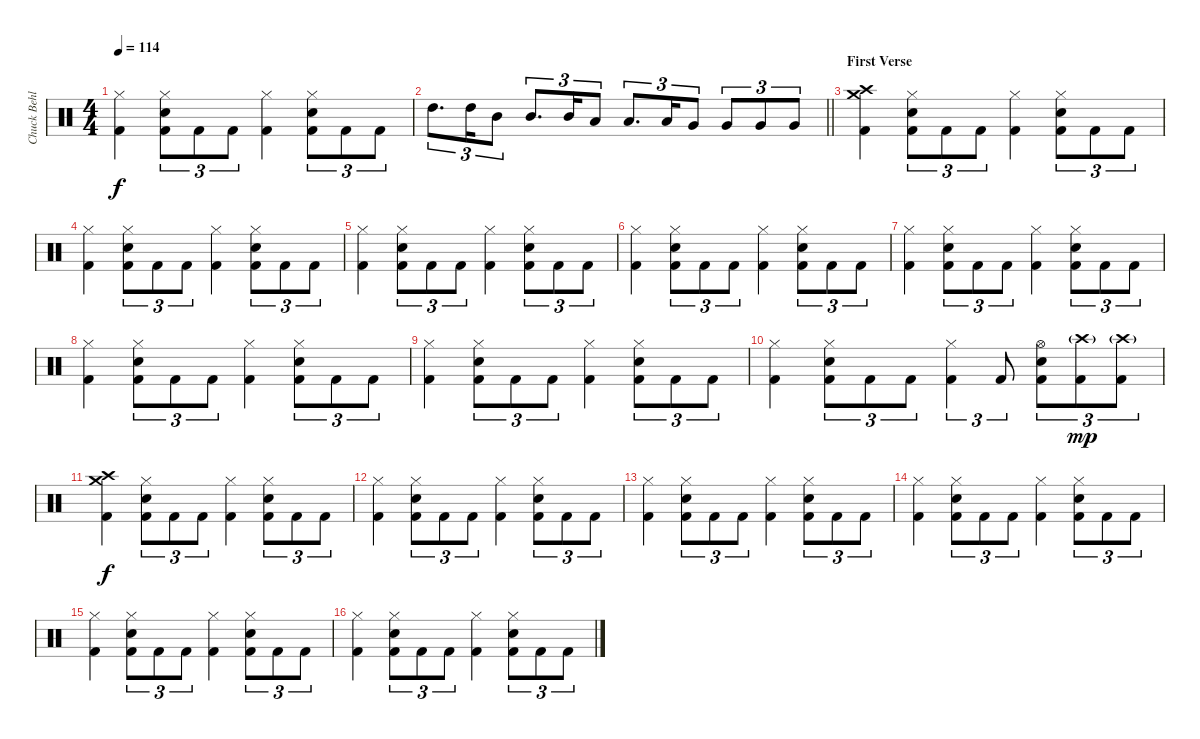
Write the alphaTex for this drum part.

\track ("Chuck Behler" "Chuck Behl") {instrument percussion}
\staff {score}
\articulation defaults
\ts (4 4)
\tempo 114
\clef neutral
\ks c
("Hi-Hat (closed)" "Kick (hit) 2").4{dy f} ("Hi-Hat (closed)" "Snare (hit) 2" "Kick (hit) 2").8{tu (3 2)} "Kick (hit) 2".8{tu (3 2)} "Kick (hit) 2".8{tu (3 2)} ("Hi-Hat (closed)" "Kick (hit) 2").4 ("Hi-Hat (closed)" "Snare (hit) 2" "Kick (hit) 2").8{tu (3 2)} "Kick (hit) 2".8{tu (3 2)} "Kick (hit) 2".8{tu (3 2)} |
\barLineRight lightlight "High Tom (hit)".8{d tu (3 2)} "High Tom (hit)".16{tu (3 2)} "Mid Tom (hit)".8{tu (3 2)} "Mid Tom (hit)".8{d tu (3 2)} "Mid Tom (hit)".16{tu (3 2)} "Low Tom (hit)".8{tu (3 2)} "Low Tom (hit)".8{d tu (3 2)} "Low Tom (hit)".16{tu (3 2)} "Very Low Tom (hit)".8{tu (3 2)} "Very Low Tom (hit)".8{tu (3 2)} "Very Low Tom (hit)".8{tu (3 2)} "Very Low Tom (hit)".8{tu (3 2)}
|
\section ("" "First Verse")
("Crash high (hit)" "Crash medium (hit)" "Kick (hit) 2").4 ("Hi-Hat (closed)" "Snare (hit) 2" "Kick (hit) 2").8{tu (3 2)} "Kick (hit) 2".8{tu (3 2)} "Kick (hit) 2".8{tu (3 2)} ("Hi-Hat (closed)" "Kick (hit) 2").4 ("Hi-Hat (closed)" "Snare (hit) 2" "Kick (hit) 2").8{tu (3 2)} "Kick (hit) 2".8{tu (3 2)} "Kick (hit) 2".8{tu (3 2)} |
("Hi-Hat (closed)" "Kick (hit) 2").4 ("Hi-Hat (closed)" "Snare (hit) 2" "Kick (hit) 2").8{tu (3 2)} "Kick (hit) 2".8{tu (3 2)} "Kick (hit) 2".8{tu (3 2)} ("Hi-Hat (closed)" "Kick (hit) 2").4 ("Hi-Hat (closed)" "Snare (hit) 2" "Kick (hit) 2").8{tu (3 2)} "Kick (hit) 2".8{tu (3 2)} "Kick (hit) 2".8{tu (3 2)} |
("Hi-Hat (closed)" "Kick (hit) 2").4 ("Hi-Hat (closed)" "Snare (hit) 2" "Kick (hit) 2").8{tu (3 2)} "Kick (hit) 2".8{tu (3 2)} "Kick (hit) 2".8{tu (3 2)} ("Hi-Hat (closed)" "Kick (hit) 2").4 ("Hi-Hat (closed)" "Snare (hit) 2" "Kick (hit) 2").8{tu (3 2)} "Kick (hit) 2".8{tu (3 2)} "Kick (hit) 2".8{tu (3 2)} |
("Hi-Hat (closed)" "Kick (hit) 2").4 ("Hi-Hat (closed)" "Snare (hit) 2" "Kick (hit) 2").8{tu (3 2)} "Kick (hit) 2".8{tu (3 2)} "Kick (hit) 2".8{tu (3 2)} ("Hi-Hat (closed)" "Kick (hit) 2").4 ("Hi-Hat (closed)" "Snare (hit) 2" "Kick (hit) 2").8{tu (3 2)} "Kick (hit) 2".8{tu (3 2)} "Kick (hit) 2".8{tu (3 2)} |
("Hi-Hat (closed)" "Kick (hit) 2").4 ("Hi-Hat (closed)" "Snare (hit) 2" "Kick (hit) 2").8{tu (3 2)} "Kick (hit) 2".8{tu (3 2)} "Kick (hit) 2".8{tu (3 2)} ("Hi-Hat (closed)" "Kick (hit) 2").4 ("Hi-Hat (closed)" "Snare (hit) 2" "Kick (hit) 2").8{tu (3 2)} "Kick (hit) 2".8{tu (3 2)} "Kick (hit) 2".8{tu (3 2)} |
("Hi-Hat (closed)" "Kick (hit) 2").4 ("Hi-Hat (closed)" "Snare (hit) 2" "Kick (hit) 2").8{tu (3 2)} "Kick (hit) 2".8{tu (3 2)} "Kick (hit) 2".8{tu (3 2)} ("Hi-Hat (closed)" "Kick (hit) 2").4 ("Hi-Hat (closed)" "Snare (hit) 2" "Kick (hit) 2").8{tu (3 2)} "Kick (hit) 2".8{tu (3 2)} "Kick (hit) 2".8{tu (3 2)} |
("Hi-Hat (closed)" "Kick (hit) 2").4 ("Hi-Hat (closed)" "Snare (hit) 2" "Kick (hit) 2").8{tu (3 2)} "Kick (hit) 2".8{tu (3 2)} "Kick (hit) 2".8{tu (3 2)} ("Hi-Hat (closed)" "Kick (hit) 2").4 ("Hi-Hat (closed)" "Snare (hit) 2" "Kick (hit) 2").8{tu (3 2)} "Kick (hit) 2".8{tu (3 2)} "Kick (hit) 2".8{tu (3 2)} |
("Hi-Hat (closed)" "Kick (hit) 2").4 ("Hi-Hat (closed)" "Snare (hit) 2" "Kick (hit) 2").8{tu (3 2)} "Kick (hit) 2".8{tu (3 2)} "Kick (hit) 2".8{tu (3 2)} ("Hi-Hat (closed)" "Kick (hit) 2").4{tu (3 2)} "Kick (hit) 2".8{tu (3 2)} ("Hi-Hat (open)" "Snare (hit) 2" "Kick (hit) 2").8{tu (3 2)} ("Crash high (hit)"{g} "Kick (hit) 2").8{tu (3 2) dy mp} ("Crash high (hit)"{g} "Kick (hit) 2").8{tu (3 2)} |
("Crash high (hit)" "Crash medium (hit)" "Kick (hit) 2").4{dy f} ("Hi-Hat (closed)" "Snare (hit) 2" "Kick (hit) 2").8{tu (3 2)} "Kick (hit) 2".8{tu (3 2)} "Kick (hit) 2".8{tu (3 2)} ("Hi-Hat (closed)" "Kick (hit) 2").4 ("Hi-Hat (closed)" "Snare (hit) 2" "Kick (hit) 2").8{tu (3 2)} "Kick (hit) 2".8{tu (3 2)} "Kick (hit) 2".8{tu (3 2)} |
("Hi-Hat (closed)" "Kick (hit) 2").4 ("Hi-Hat (closed)" "Snare (hit) 2" "Kick (hit) 2").8{tu (3 2)} "Kick (hit) 2".8{tu (3 2)} "Kick (hit) 2".8{tu (3 2)} ("Hi-Hat (closed)" "Kick (hit) 2").4 ("Hi-Hat (closed)" "Snare (hit) 2" "Kick (hit) 2").8{tu (3 2)} "Kick (hit) 2".8{tu (3 2)} "Kick (hit) 2".8{tu (3 2)} |
("Hi-Hat (closed)" "Kick (hit) 2").4 ("Hi-Hat (closed)" "Snare (hit) 2" "Kick (hit) 2").8{tu (3 2)} "Kick (hit) 2".8{tu (3 2)} "Kick (hit) 2".8{tu (3 2)} ("Hi-Hat (closed)" "Kick (hit) 2").4 ("Hi-Hat (closed)" "Snare (hit) 2" "Kick (hit) 2").8{tu (3 2)} "Kick (hit) 2".8{tu (3 2)} "Kick (hit) 2".8{tu (3 2)} |
("Hi-Hat (closed)" "Kick (hit) 2").4 ("Hi-Hat (closed)" "Snare (hit) 2" "Kick (hit) 2").8{tu (3 2)} "Kick (hit) 2".8{tu (3 2)} "Kick (hit) 2".8{tu (3 2)} ("Hi-Hat (closed)" "Kick (hit) 2").4 ("Hi-Hat (closed)" "Snare (hit) 2" "Kick (hit) 2").8{tu (3 2)} "Kick (hit) 2".8{tu (3 2)} "Kick (hit) 2".8{tu (3 2)} |
("Hi-Hat (closed)" "Kick (hit) 2").4 ("Hi-Hat (closed)" "Snare (hit) 2" "Kick (hit) 2").8{tu (3 2)} "Kick (hit) 2".8{tu (3 2)} "Kick (hit) 2".8{tu (3 2)} ("Hi-Hat (closed)" "Kick (hit) 2").4 ("Hi-Hat (closed)" "Snare (hit) 2" "Kick (hit) 2").8{tu (3 2)} "Kick (hit) 2".8{tu (3 2)} "Kick (hit) 2".8{tu (3 2)} |
("Hi-Hat (closed)" "Kick (hit) 2").4 ("Hi-Hat (closed)" "Snare (hit) 2" "Kick (hit) 2").8{tu (3 2)} "Kick (hit) 2".8{tu (3 2)} "Kick (hit) 2".8{tu (3 2)} ("Hi-Hat (closed)" "Kick (hit) 2").4 ("Hi-Hat (closed)" "Snare (hit) 2" "Kick (hit) 2").8{tu (3 2)} "Kick (hit) 2".8{tu (3 2)} "Kick (hit) 2".8{tu (3 2)}
